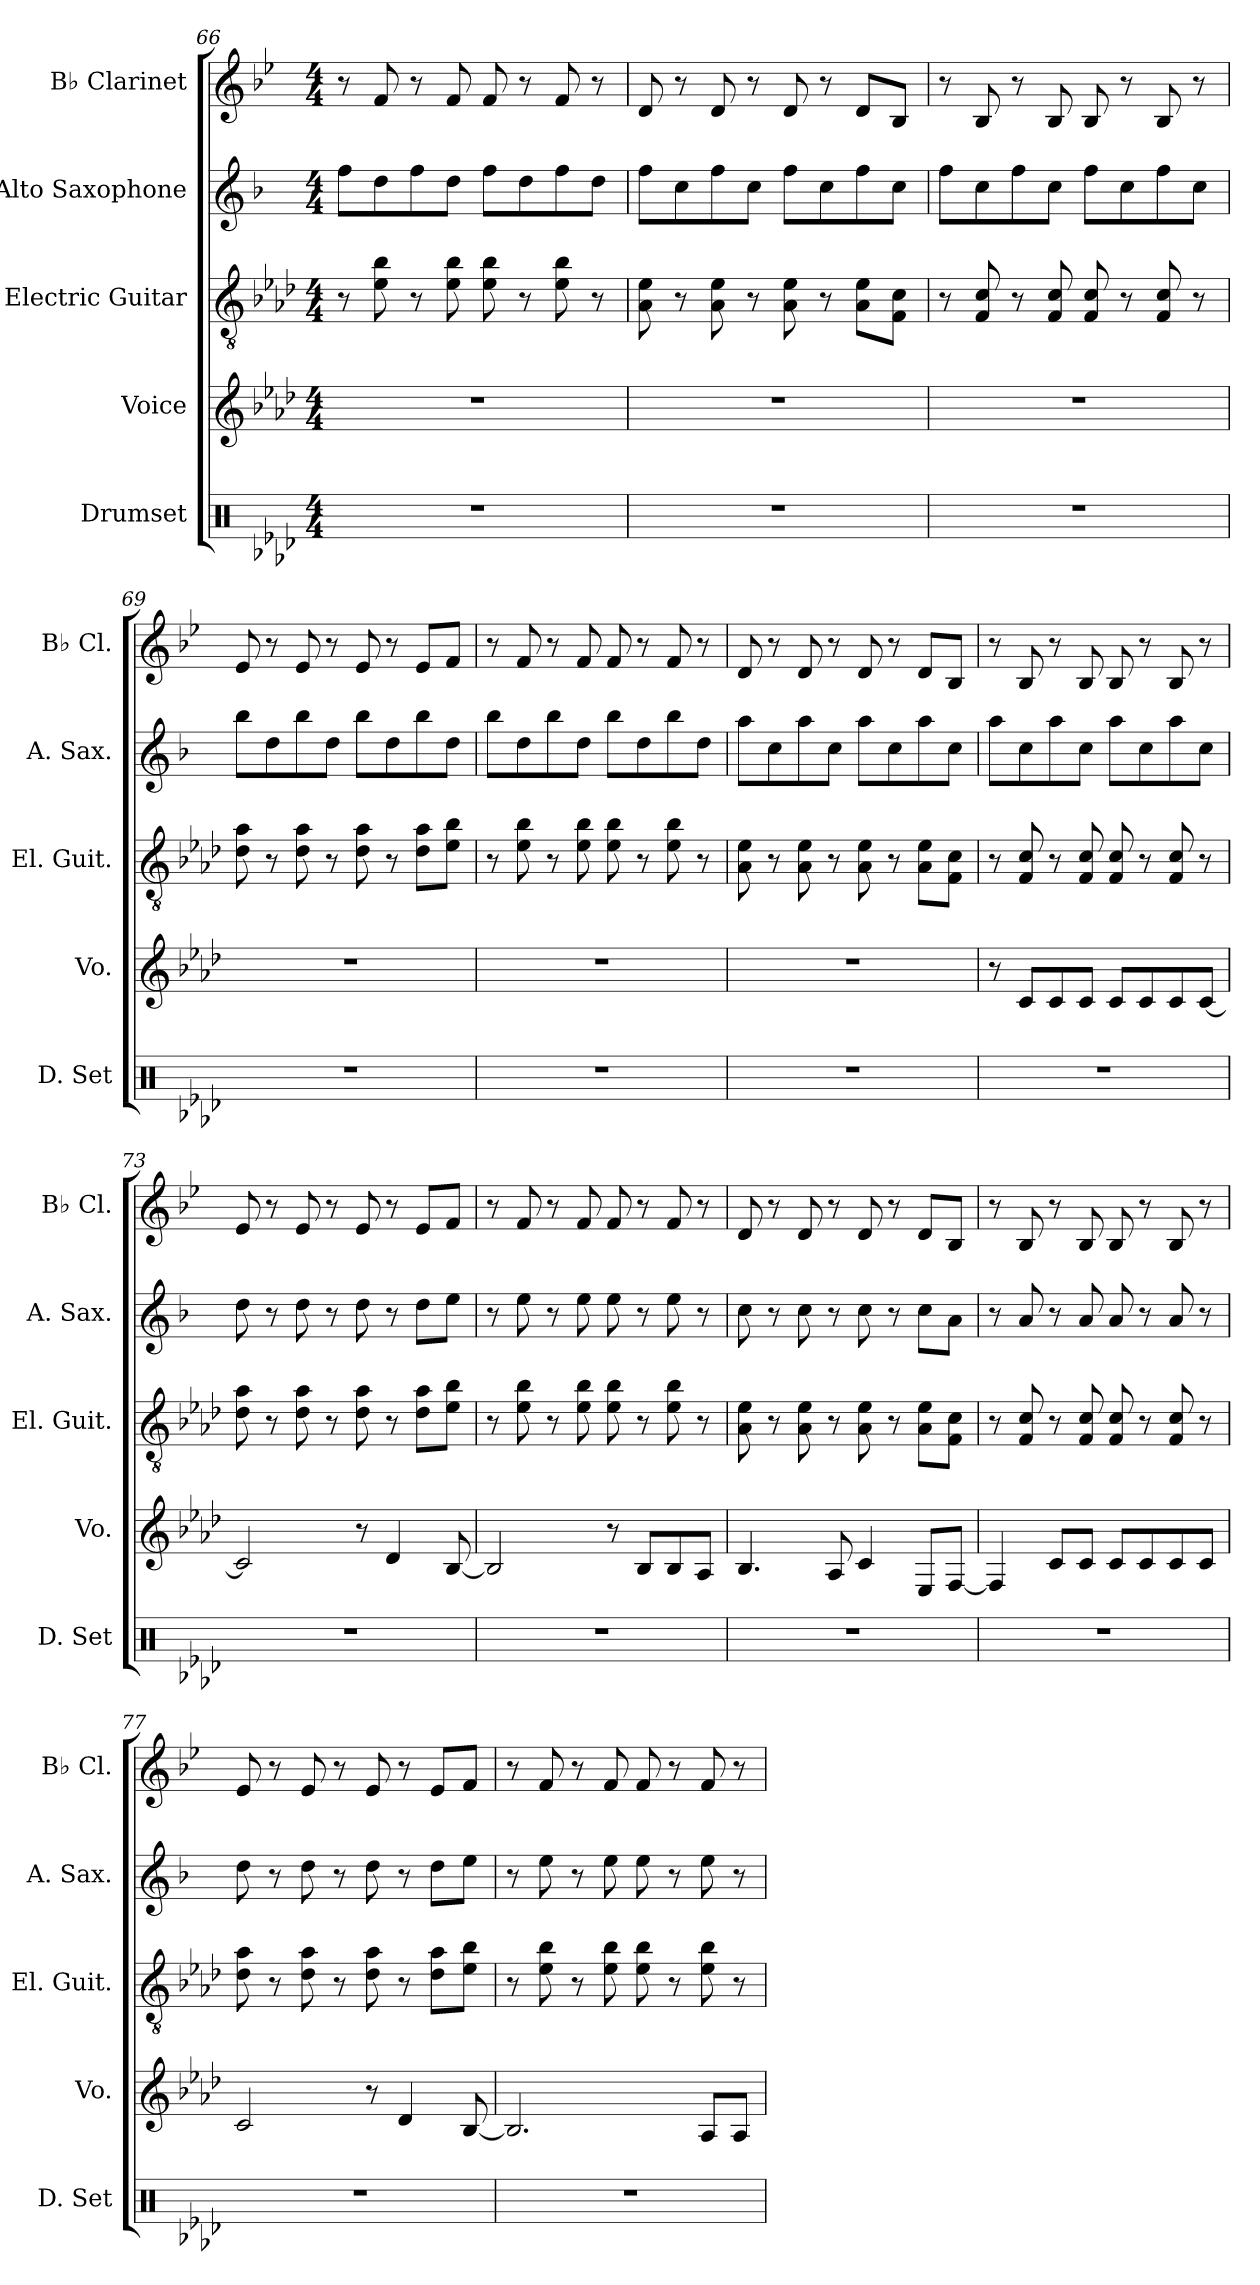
**kern	**kern	**kern	**kern	**kern
*part5	*part4	*part3	*part2	*part1
*staff5	*staff4	*staff3	*staff2	*staff1
*I"Drumset	*I"Voice	*I"Electric Guitar	*I"Alto Saxophone	*I"B♭ Clarinet
*I'D. Set	*I'Vo.	*I'El. Guit.	*I'A. Sax.	*I'B♭ Cl.
*clefX	*clefG2	*clefGv2	*clefG2	*clefG2
*	*	*	*ITrd5c9	*ITrd1c2
*k[b-e-a-d-]	*k[b-e-a-d-]	*k[b-e-a-d-]	*k[b-e-a-d-]	*k[b-e-a-d-]
*M4/4	*M4/4	*M4/4	*M4/4	*M4/4
=66	=66	=66	=66	=66
1r	1r	8r	8a-\L	8r
.	.	8e-\ 8b-\	8f\	8e-/
.	.	8r	8a-\	8r
.	.	8e-\ 8b-\	8f\J	8e-/
.	.	8e-\ 8b-\	8a-\L	8e-/
.	.	8r	8f\	8r
.	.	8e-\ 8b-\	8a-\	8e-/
.	.	8r	8f\J	8r
=67	=67	=67	=67	=67
1r	1r	8A-\ 8e-\	8a-\L	8c/
.	.	8r	8e-\	8r
.	.	8A-\ 8e-\	8a-\	8c/
.	.	8r	8e-\J	8r
.	.	8A-\ 8e-\	8a-\L	8c/
.	.	8r	8e-\	8r
.	.	8A-\ 8e-\L	8a-\	8c/L
.	.	8F\ 8c\J	8e-\J	8A-/J
=68	=68	=68	=68	=68
1r	1r	8r	8a-\L	8r
.	.	8F/ 8c/	8e-\	8A-/
.	.	8r	8a-\	8r
.	.	8F/ 8c/	8e-\J	8A-/
.	.	8F/ 8c/	8a-\L	8A-/
.	.	8r	8e-\	8r
.	.	8F/ 8c/	8a-\	8A-/
.	.	8r	8e-\J	8r
!!LO:LB:g=z
=69	=69	=69	=69	=69
1r	1r	8d-\ 8a-\	8dd-\L	8d-/
.	.	8r	8f\	8r
.	.	8d-\ 8a-\	8dd-\	8d-/
.	.	8r	8f\J	8r
.	.	8d-\ 8a-\	8dd-\L	8d-/
.	.	8r	8f\	8r
.	.	8d-\ 8a-\L	8dd-\	8d-/L
.	.	8e-\ 8b-\J	8f\J	8e-/J
=70	=70	=70	=70	=70
1r	1r	8r	8dd-\L	8r
.	.	8e-\ 8b-\	8f\	8e-/
.	.	8r	8dd-\	8r
.	.	8e-\ 8b-\	8f\J	8e-/
.	.	8e-\ 8b-\	8dd-\L	8e-/
.	.	8r	8f\	8r
.	.	8e-\ 8b-\	8dd-\	8e-/
.	.	8r	8f\J	8r
=71	=71	=71	=71	=71
1r	1r	8A-\ 8e-\	8cc\L	8c/
.	.	8r	8e-\	8r
.	.	8A-\ 8e-\	8cc\	8c/
.	.	8r	8e-\J	8r
.	.	8A-\ 8e-\	8cc\L	8c/
.	.	8r	8e-\	8r
.	.	8A-\ 8e-\L	8cc\	8c/L
.	.	8F\ 8c\J	8e-\J	8A-/J
=72	=72	=72	=72	=72
1r	8r	8r	8cc\L	8r
.	8c/L	8F/ 8c/	8e-\	8A-/
.	8c/	8r	8cc\	8r
.	8c/J	8F/ 8c/	8e-\J	8A-/
.	8c/L	8F/ 8c/	8cc\L	8A-/
.	8c/	8r	8e-\	8r
.	8c/	8F/ 8c/	8cc\	8A-/
.	[8c/J	8r	8e-\J	8r
!!LO:PB:g=z
=73	=73	=73	=73	=73
1r	2c/]	8d-\ 8a-\	8f\	8d-/
.	.	8r	8r	8r
.	.	8d-\ 8a-\	8f\	8d-/
.	.	8r	8r	8r
.	8r	8d-\ 8a-\	8f\	8d-/
.	4d-/	8r	8r	8r
.	.	8d-\ 8a-\L	8f\L	8d-/L
.	[8B-/	8e-\ 8b-\J	8g\J	8e-/J
=74	=74	=74	=74	=74
1r	2B-/]	8r	8r	8r
.	.	8e-\ 8b-\	8g\	8e-/
.	.	8r	8r	8r
.	.	8e-\ 8b-\	8g\	8e-/
.	8r	8e-\ 8b-\	8g\	8e-/
.	8B-/L	8r	8r	8r
.	8B-/	8e-\ 8b-\	8g\	8e-/
.	8A-/J	8r	8r	8r
=75	=75	=75	=75	=75
1r	4.B-/	8A-\ 8e-\	8e-\	8c/
.	.	8r	8r	8r
.	.	8A-\ 8e-\	8e-\	8c/
.	8A-/	8r	8r	8r
.	4c/	8A-\ 8e-\	8e-\	8c/
.	.	8r	8r	8r
.	8E-/L	8A-\ 8e-\L	8e-\L	8c/L
.	[8F/J	8F\ 8c\J	8c\J	8A-/J
!!LO:LB:g=z
=76	=76	=76	=76	=76
1r	4F/]	8r	8r	8r
.	.	8F/ 8c/	8c/	8A-/
.	8c/L	8r	8r	8r
.	8c/J	8F/ 8c/	8c/	8A-/
.	8c/L	8F/ 8c/	8c/	8A-/
.	8c/	8r	8r	8r
.	8c/	8F/ 8c/	8c/	8A-/
.	8c/J	8r	8r	8r
=77	=77	=77	=77	=77
1r	2c/	8d-\ 8a-\	8f\	8d-/
.	.	8r	8r	8r
.	.	8d-\ 8a-\	8f\	8d-/
.	.	8r	8r	8r
.	8r	8d-\ 8a-\	8f\	8d-/
.	4d-/	8r	8r	8r
.	.	8d-\ 8a-\L	8f\L	8d-/L
.	[8B-/	8e-\ 8b-\J	8g\J	8e-/J
=78	=78	=78	=78	=78
1r	2.B-/]	8r	8r	8r
.	.	8e-\ 8b-\	8g\	8e-/
.	.	8r	8r	8r
.	.	8e-\ 8b-\	8g\	8e-/
.	.	8e-\ 8b-\	8g\	8e-/
.	.	8r	8r	8r
.	8A-/L	8e-\ 8b-\	8g\	8e-/
.	8A-/J	8r	8r	8r
=	=	=	=	=
*-	*-	*-	*-	*-
